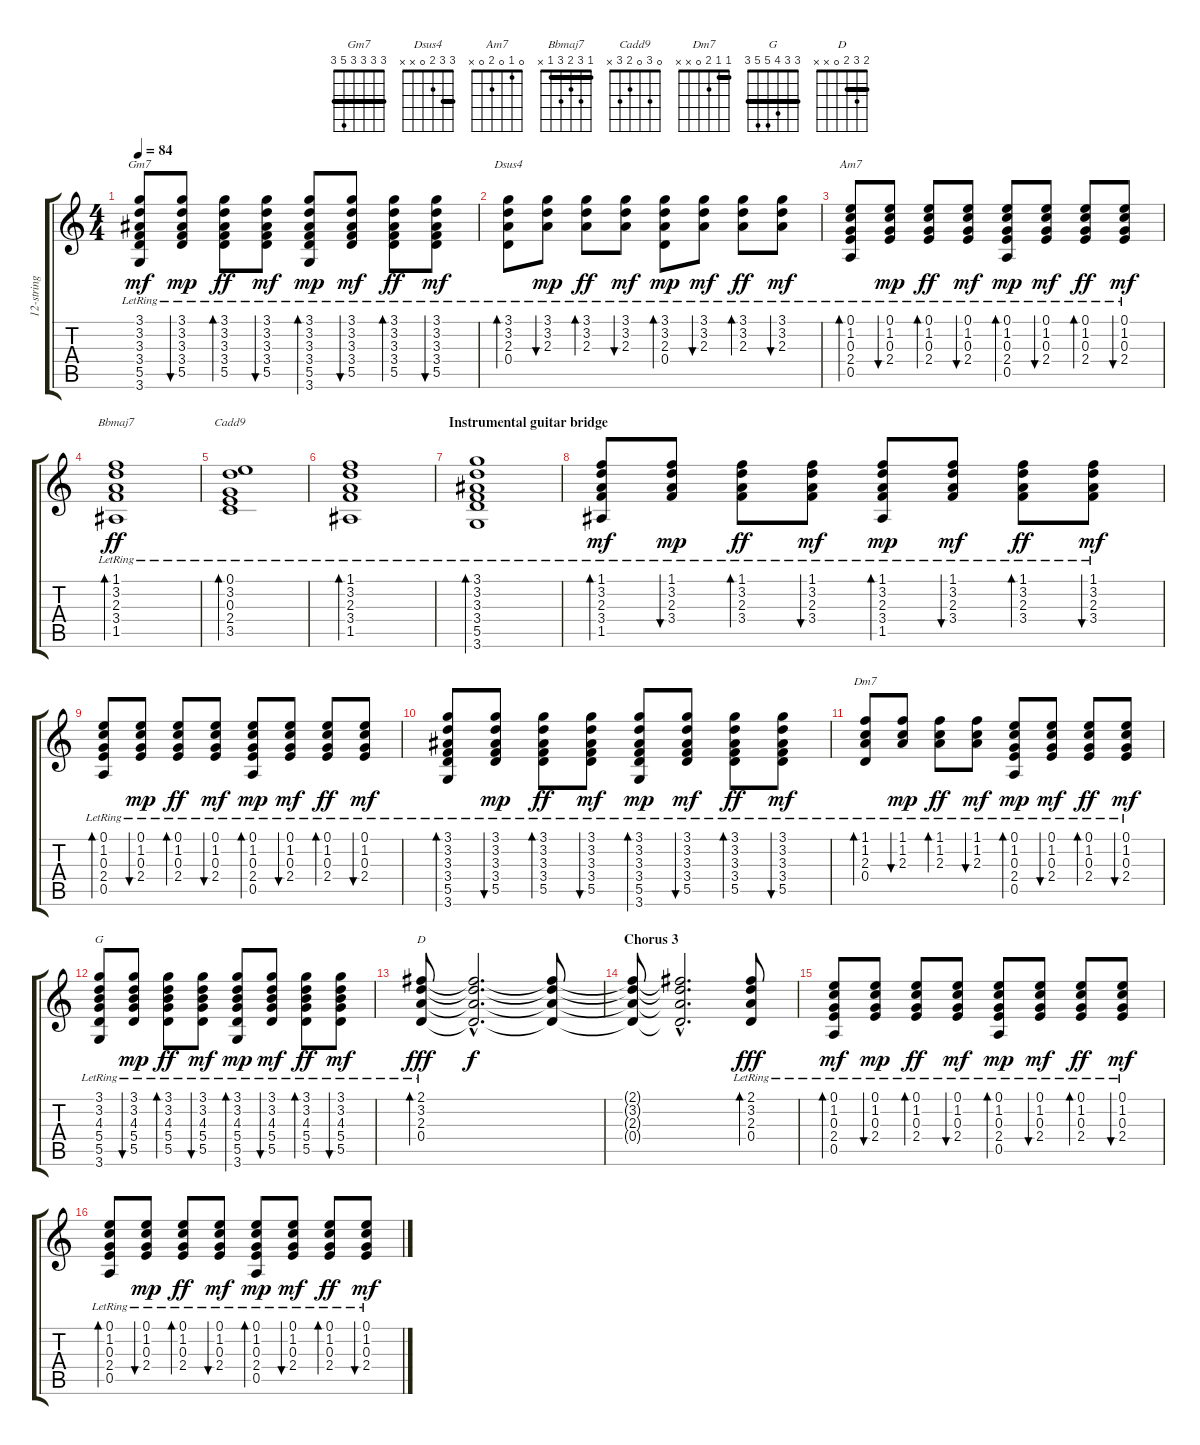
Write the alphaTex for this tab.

\track ("12-string rhythm guitar - Glenn Campbell" "12-string ") {instrument acousticguitarsteel}
\staff {score tabs}
\tuning (E4 B3 G3 D3 A2 E2) {hide}
\chord ("Gm7" 3 3 3 3 5 3) {barre 3}
\chord ("Dsus4" 3 3 2 0 x x) {barre 3}
\chord ("Am7" 0 1 0 2 0 x)
\chord ("Bbmaj7" 1 3 2 3 1 x) {barre 1}
\chord ("Cadd9" 0 3 0 2 3 x)
\chord ("Dm7" 1 1 2 0 x x) {barre 1}
\chord ("G" 3 3 4 5 5 3) {barre 3}
\chord ("D" 2 3 2 0 x x) {barre 2}
\ts (4 4)
\tempo 84
\clef g2
\ks c
(3.1{lr} 3.2{lr} 3.3{lr} 3.4{lr} 5.5{lr} 3.6{lr}).8{ch "Gm7" dy mf} (3.1{lr} 3.2{lr} 3.3{lr} 3.4{lr} 5.5{lr}).8{bu 30 dy mp} (3.1{lr} 3.2{lr} 3.3{lr} 3.4{lr} 5.5{lr}).8{bd 30 dy ff} (3.1{lr} 3.2{lr} 3.3{lr} 3.4{lr} 5.5{lr}).8{bu 30 dy mf} (3.1{lr} 3.2{lr} 3.3{lr} 3.4{lr} 5.5{lr} 3.6{lr}).8{bd 30 dy mp} (3.1{lr} 3.2{lr} 3.3{lr} 3.4{lr} 5.5{lr}).8{bu 30 dy mf} (3.1{lr} 3.2{lr} 3.3{lr} 3.4{lr} 5.5{lr}).8{bd 30 dy ff} (3.1{lr} 3.2{lr} 3.3{lr} 3.4{lr} 5.5{lr}).8{bu 30 dy mf} |
(3.1{lr} 3.2{lr} 2.3{lr} 0.4{lr}).8{bd 30 ch "Dsus4"} (3.1{lr} 3.2{lr} 2.3{lr}).8{bu 30 dy mp} (3.1{lr} 3.2{lr} 2.3{lr}).8{bd 30 dy ff} (3.1{lr} 3.2{lr} 2.3{lr}).8{bu 30 dy mf} (3.1{lr} 3.2{lr} 2.3{lr} 0.4{lr}).8{bd 30 dy mp} (3.1{lr} 3.2{lr} 2.3{lr}).8{bu 30 dy mf} (3.1{lr} 3.2{lr} 2.3{lr}).8{bd 30 dy ff} (3.1{lr} 3.2{lr} 2.3{lr}).8{bu 30 dy mf} |
(0.1{lr} 1.2{lr} 0.3{lr} 2.4{lr} 0.5{lr}).8{bd 30 ch "Am7"} (0.1{lr} 1.2{lr} 0.3{lr} 2.4{lr}).8{bu 30 dy mp} (0.1{lr} 1.2{lr} 0.3{lr} 2.4{lr}).8{bd 30 dy ff} (0.1{lr} 1.2{lr} 0.3{lr} 2.4{lr}).8{bu 30 dy mf} (0.1{lr} 1.2{lr} 0.3{lr} 2.4{lr} 0.5{lr}).8{bd 30 dy mp} (0.1{lr} 1.2{lr} 0.3{lr} 2.4{lr}).8{bu 30 dy mf} (0.1{lr} 1.2{lr} 0.3{lr} 2.4{lr}).8{bd 30 dy ff} (0.1{lr} 1.2{lr} 0.3{lr} 2.4{lr}).8{bu 30 dy mf} |
(1.1{lr} 3.2{lr} 2.3{lr} 3.4{lr} 1.5{lr}).1{bd 30 ch "Bbmaj7" dy ff} |
(0.1{lr} 3.2{lr} 0.3{lr} 2.4{lr} 3.5{lr}).1{bd 30 ch "Cadd9"} |
(1.1{lr} 3.2{lr} 2.3{lr} 3.4{lr} 1.5{lr}).1{bd 30} |
\section ("" "Instrumental guitar bridge")
(3.1{lr} 3.2{lr} 3.3{lr} 3.4{lr} 5.5{lr} 3.6{lr}).1{bd 30} |
(1.1{lr} 3.2{lr} 2.3{lr} 3.4{lr} 1.5{lr}).8{bd 30 dy mf volume 6} (1.1{lr} 3.2{lr} 2.3{lr} 3.4{lr}).8{bu 30 dy mp} (1.1{lr} 3.2{lr} 2.3{lr} 3.4{lr}).8{bd 30 dy ff} (1.1{lr} 3.2{lr} 2.3{lr} 3.4{lr}).8{bu 30 dy mf} (1.1{lr} 3.2{lr} 2.3{lr} 3.4{lr} 1.5{lr}).8{bd 30 dy mp} (1.1{lr} 3.2{lr} 2.3{lr} 3.4{lr}).8{bu 30 dy mf} (1.1{lr} 3.2{lr} 2.3{lr} 3.4{lr}).8{bd 30 dy ff} (1.1{lr} 3.2{lr} 2.3{lr} 3.4{lr}).8{bu 30 dy mf} |
(0.1{lr} 1.2{lr} 0.3{lr} 2.4{lr} 0.5{lr}).8{bd 30} (0.1{lr} 1.2{lr} 0.3{lr} 2.4{lr}).8{bu 30 dy mp} (0.1{lr} 1.2{lr} 0.3{lr} 2.4{lr}).8{bd 30 dy ff} (0.1{lr} 1.2{lr} 0.3{lr} 2.4{lr}).8{bu 30 dy mf} (0.1{lr} 1.2{lr} 0.3{lr} 2.4{lr} 0.5{lr}).8{bd 30 dy mp} (0.1{lr} 1.2{lr} 0.3{lr} 2.4{lr}).8{bu 30 dy mf} (0.1{lr} 1.2{lr} 0.3{lr} 2.4{lr}).8{bd 30 dy ff} (0.1{lr} 1.2{lr} 0.3{lr} 2.4{lr}).8{bu 30 dy mf} |
(3.1{lr} 3.2{lr} 3.3{lr} 3.4{lr} 5.5{lr} 3.6{lr}).8{bd 30} (3.1{lr} 3.2{lr} 3.3{lr} 3.4{lr} 5.5{lr}).8{bu 30 dy mp} (3.1{lr} 3.2{lr} 3.3{lr} 3.4{lr} 5.5{lr}).8{bd 30 dy ff} (3.1{lr} 3.2{lr} 3.3{lr} 3.4{lr} 5.5{lr}).8{bu 30 dy mf} (3.1{lr} 3.2{lr} 3.3{lr} 3.4{lr} 5.5{lr} 3.6{lr}).8{bd 30 dy mp} (3.1{lr} 3.2{lr} 3.3{lr} 3.4{lr} 5.5{lr}).8{bu 30 dy mf} (3.1{lr} 3.2{lr} 3.3{lr} 3.4{lr} 5.5{lr}).8{bd 30 dy ff} (3.1{lr} 3.2{lr} 3.3{lr} 3.4{lr} 5.5{lr}).8{bu 30 dy mf} |
(1.1{lr} 1.2{lr} 2.3{lr} 0.4{lr}).8{bd 30 ch "Dm7"} (1.1{lr} 1.2{lr} 2.3{lr}).8{bu 30 dy mp} (1.1{lr} 1.2{lr} 2.3{lr}).8{bd 30 dy ff} (1.1{lr} 1.2{lr} 2.3{lr}).8{bu 30 dy mf} (0.1{lr} 1.2{lr} 0.3{lr} 2.4{lr} 0.5{lr}).8{bd 30 dy mp} (0.1{lr} 1.2{lr} 0.3{lr} 2.4{lr}).8{bu 30 dy mf} (0.1{lr} 1.2{lr} 0.3{lr} 2.4{lr}).8{bd 30 dy ff} (0.1{lr} 1.2{lr} 0.3{lr} 2.4{lr}).8{bu 30 dy mf} |
(3.1{lr} 3.2{lr} 4.3{lr} 5.4{lr} 5.5{lr} 3.6{lr}).8{ch "G"} (3.1{lr} 3.2{lr} 4.3{lr} 5.4{lr} 5.5{lr}).8{bu 30 dy mp} (3.1{lr} 3.2{lr} 4.3{lr} 5.4{lr} 5.5{lr}).8{bd 30 dy ff} (3.1{lr} 3.2{lr} 4.3{lr} 5.4{lr} 5.5{lr}).8{bu 30 dy mf} (3.1{lr} 3.2{lr} 4.3{lr} 5.4{lr} 5.5{lr} 3.6{lr}).8{bd 30 dy mp} (3.1{lr} 3.2{lr} 4.3{lr} 5.4{lr} 5.5{lr}).8{bu 30 dy mf} (3.1{lr} 3.2{lr} 4.3{lr} 5.4{lr} 5.5{lr}).8{bd 30 dy ff} (3.1{lr} 3.2{lr} 4.3{lr} 5.4{lr} 5.5{lr}).8{bu 30 dy mf} |
(2.1{lr} 3.2{lr} 2.3{lr} 0.4{lr}).8{bd 30 ch "D" dy fff} (2.1{hac t} 3.2{hac t} 2.3{hac t} 0.4{hac t}).2{d dy f} (2.1{t} 3.2{t} 2.3{t} 0.4{t}).8 |
\section ("" "Chorus 3")
(2.1{t} 3.2{t} 2.3{t} 0.4{t}).8 (2.1{hac t} 3.2{hac t} 2.3{hac t} 0.4{hac t}).2{d} (2.1{lr} 3.2{lr} 2.3{lr} 0.4{lr}).8{bd 30 dy fff} |
(0.1{lr} 1.2{lr} 0.3{lr} 2.4{lr} 0.5{lr}).8{bd 30 dy mf volume 6} (0.1{lr} 1.2{lr} 0.3{lr} 2.4{lr}).8{bu 30 dy mp} (0.1{lr} 1.2{lr} 0.3{lr} 2.4{lr}).8{bd 30 dy ff} (0.1{lr} 1.2{lr} 0.3{lr} 2.4{lr}).8{bu 30 dy mf} (0.1{lr} 1.2{lr} 0.3{lr} 2.4{lr} 0.5{lr}).8{bd 30 dy mp} (0.1{lr} 1.2{lr} 0.3{lr} 2.4{lr}).8{bu 30 dy mf} (0.1{lr} 1.2{lr} 0.3{lr} 2.4{lr}).8{bd 30 dy ff} (0.1{lr} 1.2{lr} 0.3{lr} 2.4{lr}).8{bu 30 dy mf} |
(0.1{lr} 1.2{lr} 0.3{lr} 2.4{lr} 0.5{lr}).8{bd 30} (0.1{lr} 1.2{lr} 0.3{lr} 2.4{lr}).8{bu 30 dy mp} (0.1{lr} 1.2{lr} 0.3{lr} 2.4{lr}).8{bd 30 dy ff} (0.1{lr} 1.2{lr} 0.3{lr} 2.4{lr}).8{bu 30 dy mf} (0.1{lr} 1.2{lr} 0.3{lr} 2.4{lr} 0.5{lr}).8{bd 30 dy mp} (0.1{lr} 1.2{lr} 0.3{lr} 2.4{lr}).8{bu 30 dy mf} (0.1{lr} 1.2{lr} 0.3{lr} 2.4{lr}).8{bd 30 dy ff} (0.1{lr} 1.2{lr} 0.3{lr} 2.4{lr}).8{bu 30 dy mf}
